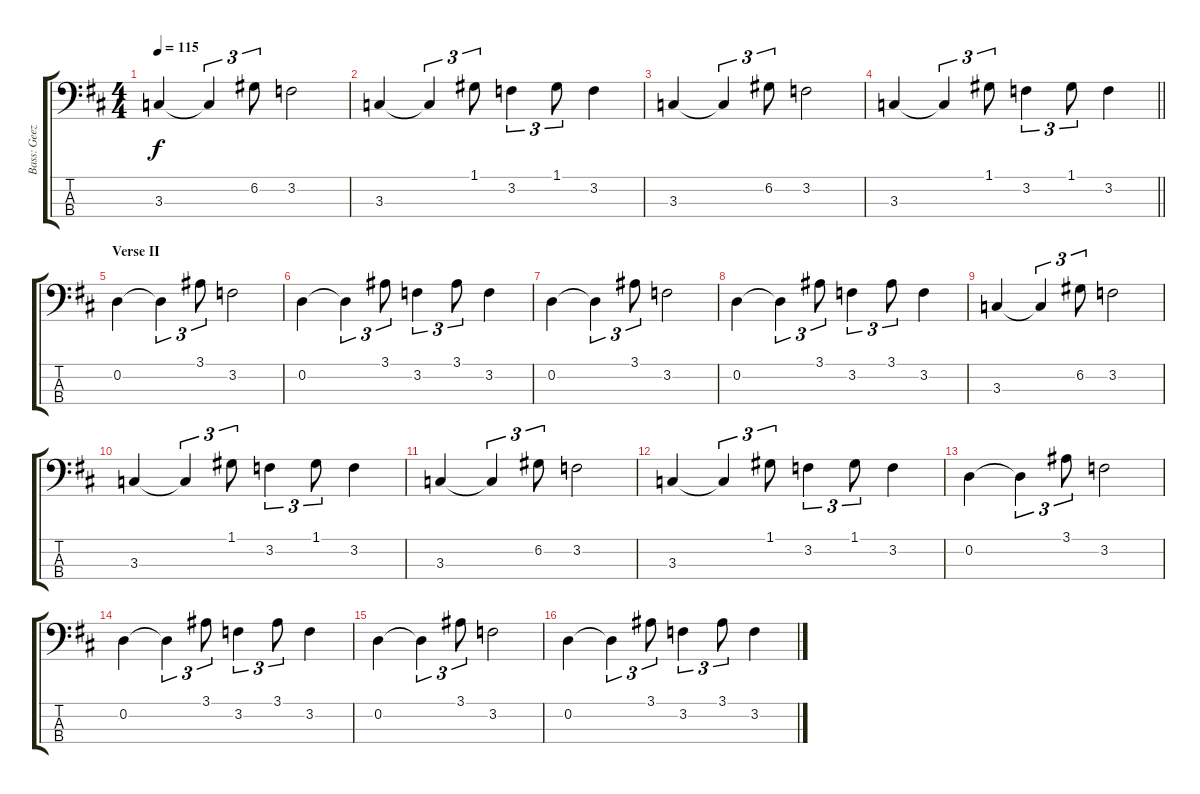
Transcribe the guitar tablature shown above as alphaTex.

\track ("Bass: Geezer" "Bass: Geez") {instrument electricbassfinger}
\staff {score tabs}
\tuning (G2 D2 A1 E1) {hide}
\ts (4 4)
\tempo 115
\clef f4
\ks d
3.3.4{dy f} 3.3{t}.4{tu (3 2)} 6.2.8{tu (3 2)} 3.2.2 |
3.3.4 3.3{t}.4{tu (3 2)} 1.1.8{tu (3 2)} 3.2.4{tu (3 2)} 1.1.8{tu (3 2)} 3.2.4 |
3.3.4 3.3{t}.4{tu (3 2)} 6.2.8{tu (3 2)} 3.2.2 |
\barLineRight lightlight
3.3.4 3.3{t}.4{tu (3 2)} 1.1.8{tu (3 2)} 3.2.4{tu (3 2)} 1.1.8{tu (3 2)} 3.2.4 |
\section ("" "Verse II")
0.2.4 0.2{t}.4{tu (3 2)} 3.1.8{tu (3 2)} 3.2.2 |
0.2.4 0.2{t}.4{tu (3 2)} 3.1.8{tu (3 2)} 3.2.4{tu (3 2)} 3.1.8{tu (3 2)} 3.2.4 |
0.2.4 0.2{t}.4{tu (3 2)} 3.1.8{tu (3 2)} 3.2.2 |
0.2.4 0.2{t}.4{tu (3 2)} 3.1.8{tu (3 2)} 3.2.4{tu (3 2)} 3.1.8{tu (3 2)} 3.2.4 |
3.3.4 3.3{t}.4{tu (3 2)} 6.2.8{tu (3 2)} 3.2.2 |
3.3.4 3.3{t}.4{tu (3 2)} 1.1.8{tu (3 2)} 3.2.4{tu (3 2)} 1.1.8{tu (3 2)} 3.2.4 |
3.3.4 3.3{t}.4{tu (3 2)} 6.2.8{tu (3 2)} 3.2.2 |
3.3.4 3.3{t}.4{tu (3 2)} 1.1.8{tu (3 2)} 3.2.4{tu (3 2)} 1.1.8{tu (3 2)} 3.2.4 |
0.2.4 0.2{t}.4{tu (3 2)} 3.1.8{tu (3 2)} 3.2.2 |
0.2.4 0.2{t}.4{tu (3 2)} 3.1.8{tu (3 2)} 3.2.4{tu (3 2)} 3.1.8{tu (3 2)} 3.2.4 |
0.2.4 0.2{t}.4{tu (3 2)} 3.1.8{tu (3 2)} 3.2.2 |
0.2.4 0.2{t}.4{tu (3 2)} 3.1.8{tu (3 2)} 3.2.4{tu (3 2)} 3.1.8{tu (3 2)} 3.2.4
